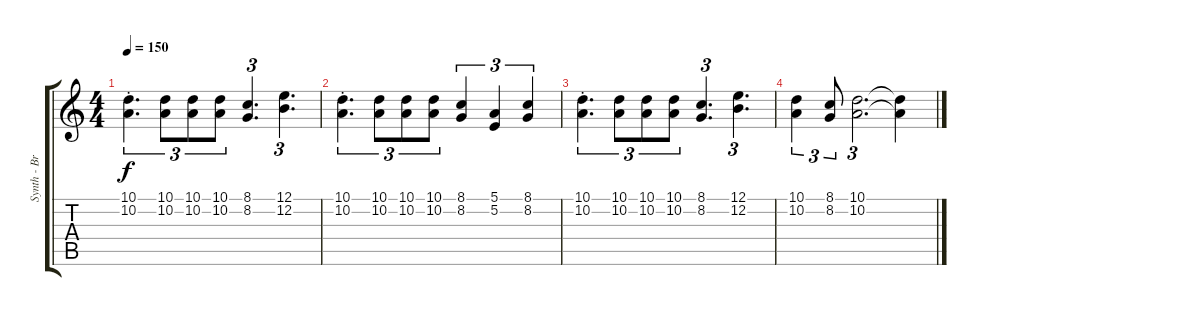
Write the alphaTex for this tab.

\track ("Synth - Brass/Horn" "Synth - Br") {instrument brasssection}
\staff {score tabs}
\tuning (E4 B3 G3 D3 A2 E2) {hide}
\ts (4 4)
\tempo 150
\clef g2
\ks c
(10.1{st} 10.2{st}).4{d tu (3 2) dy f} (10.1 10.2).8{tu (3 2)} (10.1 10.2).8{tu (3 2)} (10.1 10.2).8{tu (3 2)} (8.1 8.2).4{d tu (3 2)} (12.1 12.2).4{d tu (3 2)} |
(10.1{st} 10.2{st}).4{d tu (3 2)} (10.1 10.2).8{tu (3 2)} (10.1 10.2).8{tu (3 2)} (10.1 10.2).8{tu (3 2)} (8.1 8.2).4{tu (3 2)} (5.1 5.2).4{tu (3 2)} (8.1 8.2).4{tu (3 2)} |
(10.1{st} 10.2{st}).4{d tu (3 2)} (10.1 10.2).8{tu (3 2)} (10.1 10.2).8{tu (3 2)} (10.1 10.2).8{tu (3 2)} (8.1 8.2).4{d tu (3 2)} (12.1 12.2).4{d tu (3 2)} |
(10.1 10.2).4{tu (3 2)} (8.1 8.2).8{tu (3 2)} (10.1 10.2).2{d tu (3 2)} (10.1{t} 10.2{t}).4
